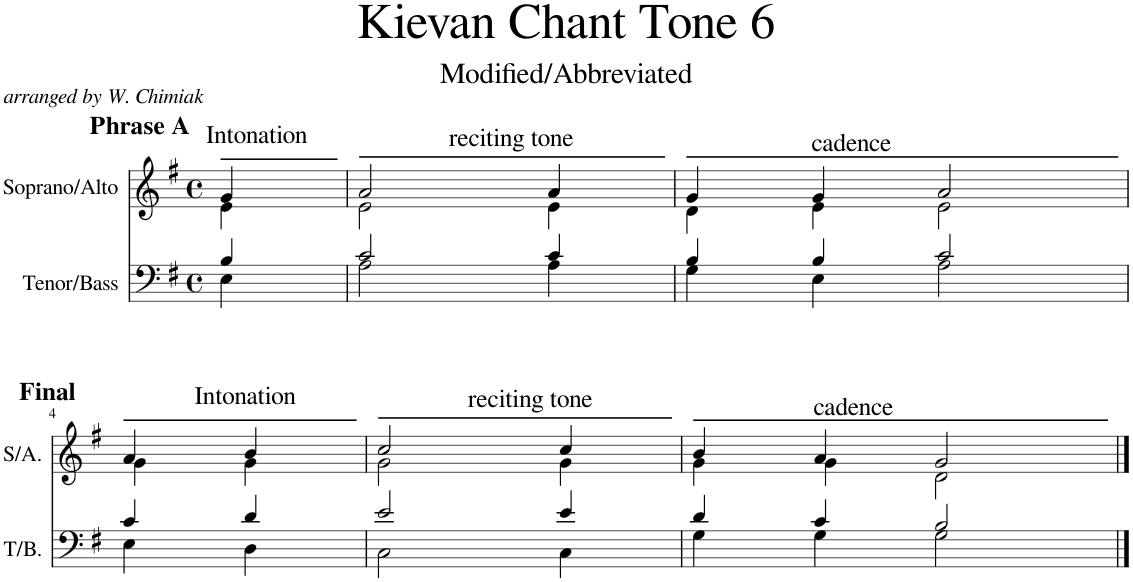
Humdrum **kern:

**kern	**kern
*part2	*part1
*staff2	*staff1
*I"Tenor/Bass	*I"Soprano/Alto
*I'T/B.	*I'S/A.
*clefF4	*clefG2
*k[f#]	*k[f#]
*M4/4	*M4/4
*met(c)	*met(c)
=1	=1
*^	*^
!	!	!LO:TX:a:B:t=Phrase A	!
!	!	!LO:TX:a:t=Intonation	!
4B/	4E\	4g/	4e\
=2	=2	=2	=2
!	!	!LO:TX:a:t=reciting tone	!
2c/	2A\	2a/	2e\
4c/	4A\	4a/	4e\
=3	=3	=3	=3
4B/	4G\	4g/	4d\
!	!	!LO:TX:a:t=cadence	!
4B/	4E\	4g/	4e\
2c/	2A\	2a/	2e\
!!LO:LB:g=z	!!
=4	=4	=4	=4
!	!	!LO:TX:a:B:t=Final	!
4c/	4E\	4a/	4g\
!	!	!LO:TX:a:t=Intonation	!
4d/	4D\	4b/	4g\
=5	=5	=5	=5
!	!	!LO:TX:a:t=reciting tone	!
2e/	2C\	2cc/	2g\
4e/	4C\	4cc/	4g\
=6	=6	=6	=6
4d/	4G\	4b/	4g\
!	!	!LO:TX:a:t=cadence	!
4c/	4G\	4a/	4g\
2B/	2G\	2g/	2d\
*v	*v	*	*
*	*v	*v
==	==
*-	*-
